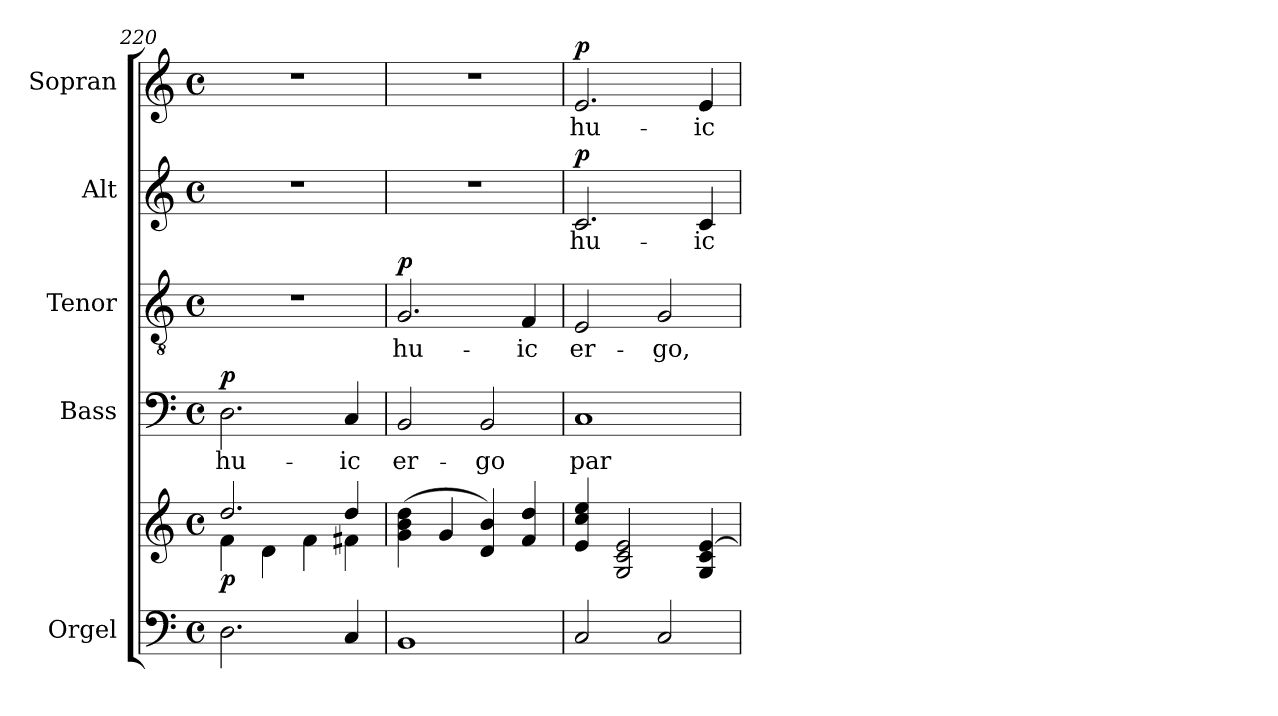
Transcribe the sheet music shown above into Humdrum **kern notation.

**kern	**kern	**dynam	**kern	**text	**dynam	**kern	**text	**dynam	**kern	**text	**dynam	**kern	**text	**dynam
*part5	*part5	*part5	*part4	*part4	*part4	*part3	*part3	*part3	*part2	*part2	*part2	*part1	*part1	*part1
*staff6	*staff5	*staff5/6	*staff4	*staff4	*staff4	*staff3	*staff3	*staff3	*staff2	*staff2	*staff2	*staff1	*staff1	*staff1
*I"Orgel	*	*	*I"Bass	*	*	*I"Tenor	*	*	*I"Alt	*	*	*I"Sopran	*	*
*I'Org.	*	*	*I'B.	*	*	*I'T.	*	*	*I'A.	*	*	*I'S.	*	*
*clefF4	*clefG2	*	*clefF4	*	*	*clefGv2	*	*	*clefG2	*	*	*clefG2	*	*
*k[]	*k[]	*	*k[]	*	*	*k[]	*	*	*k[]	*	*	*k[]	*	*
*C:	*C:	*	*C:	*	*	*C:	*	*	*C:	*	*	*C:	*	*
*M4/4	*M4/4	*	*M4/4	*	*	*M4/4	*	*	*M4/4	*	*	*M4/4	*	*
*met(c)	*met(c)	*	*met(c)	*	*	*met(c)	*	*	*met(c)	*	*	*met(c)	*	*
=220	=220	=220	=220	=220	=220	=220	=220	=220	=220	=220	=220	=220	=220	=220
*	*^	*	*	*	*	*	*	*	*	*	*	*	*	*
!	!	!	!LO:DY:b	!	!LO:LY:b	!LO:DY:a	!	!	!	!	!	!	!	!	!
2.D\	2.dd/	4f\	p	2.D\	hu-	p	1r	.	.	1r	.	.	1r	.	.
.	.	4d\	.	.	.	.	.	.	.	.	.	.	.	.	.
.	.	4f\	.	.	.	.	.	.	.	.	.	.	.	.	.
!	!	!	!	!	!LO:LY:b	!	!	!	!	!	!	!	!	!	!
4C/	4dd/	4f#X\	.	4C/	-ic	.	.	.	.	.	.	.	.	.	.
=221	=221	=221	=221	=221	=221	=221	=221	=221	=221	=221	=221	=221	=221	=221	=221
!	!	!	!	!	!LO:LY:b	!	!	!LO:LY:b	!LO:DY:a	!	!	!	!	!	!
*	*v	*v	*	*	*	*	*	*	*	*	*	*	*	*	*
1BB	(>4g\ 4b\ 4dd\	.	2BB/	er-	.	2.G/	hu-	p	1r	.	.	1r	.	.
.	4g/	.	.	.	.	.	.	.	.	.	.	.	.	.
!	!	!	!	!LO:LY:b	!	!	!	!	!	!	!	!	!	!
.	4d/ 4b/)	.	2BB/	-go	.	.	.	.	.	.	.	.	.	.
!	!	!	!	!	!	!	!LO:LY:b	!	!	!	!	!	!	!
.	4f/ 4dd/	.	.	.	.	4F/	-ic	.	.	.	.	.	.	.
=222	=222	=222	=222	=222	=222	=222	=222	=222	=222	=222	=222	=222	=222	=222
!	!	!	!	!LO:LY:b	!	!	!LO:LY:b	!	!	!LO:LY:b	!LO:DY:a	!	!LO:LY:b	!LO:DY:a
2C/	4e/ 4cc/ 4ee/	.	1C	par-	.	2E/	er-	.	2.c/	hu-	p	2.e/	hu-	p
.	2G/ 2c/ 2e/	.	.	.	.	.	.	.	.	.	.	.	.	.
!	!	!	!	!	!	!	!LO:LY:b	!	!	!	!	!	!	!
2C/	.	.	.	.	.	2G/	-go,	.	.	.	.	.	.	.
!	!	!	!	!	!	!	!	!	!	!LO:LY:b	!	!	!LO:LY:b	!
.	4G/ 4c/ [>4e/	.	.	.	.	.	.	.	4c/	-ic	.	4e/	-ic	.
=	=	=	=	=	=	=	=	=	=	=	=	=	=	=
*-	*-	*-	*-	*-	*-	*-	*-	*-	*-	*-	*-	*-	*-	*-
